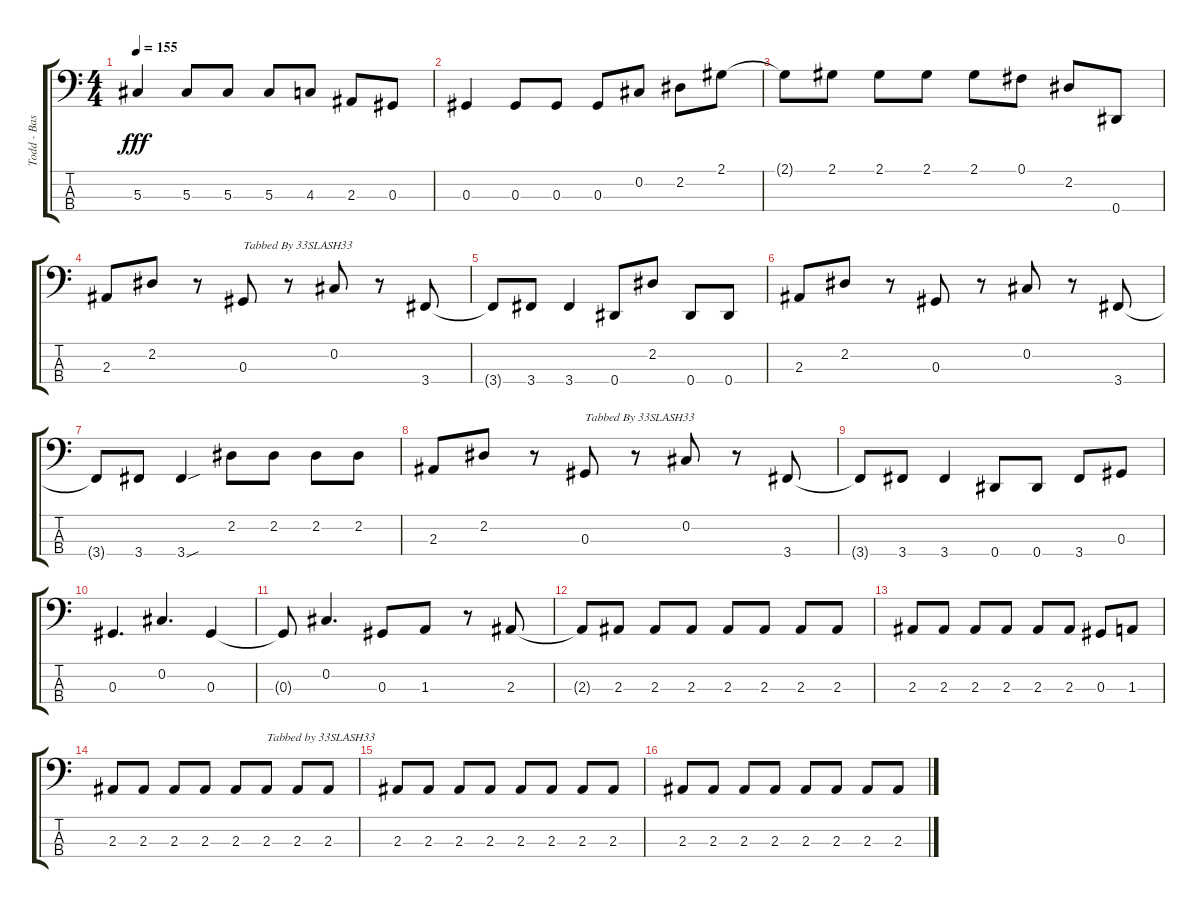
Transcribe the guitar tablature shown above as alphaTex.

\track ("Todd - Bass" "Todd - Bas") {instrument electricbasspick}
\staff {score tabs}
\tuning (Gb2 Db2 Ab1 Eb1) {hide}
\ts (4 4)
\tempo 155
\clef f4
\ks c
5.3{t}.4{dy fff} 5.3.8 5.3.8 5.3.8 4.3.8 2.3.8 0.3.8 |
0.3.4 0.3.8 0.3.8 0.3.8 0.2.8 2.2.8 2.1.8 |
2.1{t}.8 2.1.8 2.1.8 2.1.8 2.1.8 0.1.8 2.2.8 0.4.8 |
2.3.8 2.2.8 r.8 0.3.8{txt "Tabbed By 33SLASH33"} r.8 0.2.8 r.8 3.4.8 |
3.4{t}.8 3.4.8 3.4.4 0.4.8 2.2.8 0.4.8 0.4.8 |
2.3.8 2.2.8 r.8 0.3.8 r.8 0.2.8 r.8 3.4.8 |
3.4{t}.8 3.4.8 3.4{sou}.4 2.2.8 2.2.8 2.2.8 2.2.8 |
2.3.8 2.2.8 r.8 0.3.8{txt "Tabbed By 33SLASH33"} r.8 0.2.8 r.8 3.4.8 |
3.4{t}.8 3.4.8 3.4.4 0.4.8 0.4.8 3.4.8 0.3.8 |
0.3.4{d} 0.2.4{d} 0.3.4 |
0.3{t}.8 0.2.4{d} 0.3.8 1.3.8 r.8 2.3.8 |
2.3{t}.8 2.3.8 2.3.8 2.3.8 2.3.8 2.3.8 2.3.8 2.3.8 |
2.3.8 2.3.8 2.3.8 2.3.8 2.3.8 2.3.8 0.3.8 1.3.8 |
2.3.8 2.3.8 2.3.8 2.3.8 2.3.8 2.3.8{txt "Tabbed by 33SLASH33"} 2.3.8 2.3.8 |
2.3.8 2.3.8 2.3.8 2.3.8 2.3.8 2.3.8 2.3.8 2.3.8 |
2.3.8 2.3.8 2.3.8 2.3.8 2.3.8 2.3.8 2.3.8 2.3.8
